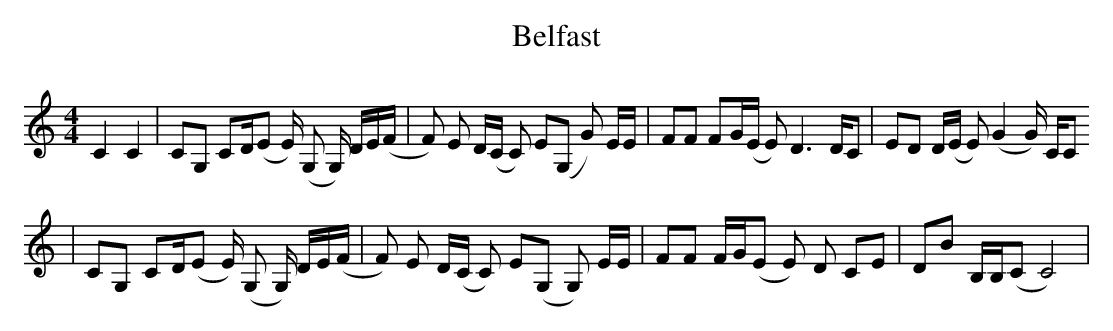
X:1
T: Belfast
M:4/4
L:1/8
K:C
C2 C2 | CG, CD/(/E E/) (G, G,/) D/E/(F/ | F) E D/(C/ C) E(G, G) , E/E/ | FF FG/(E/ E) D3 D/C | ED D/(E/ E) (G2 G/) C/C
|CG, CD/(/E E/) (G, G,/) D/E/(F/ | F) E D/(C/ C) E(G, G,) E/E/ | FF F/G/(E E) D CE | DB B,/B,/(C C4)  |
